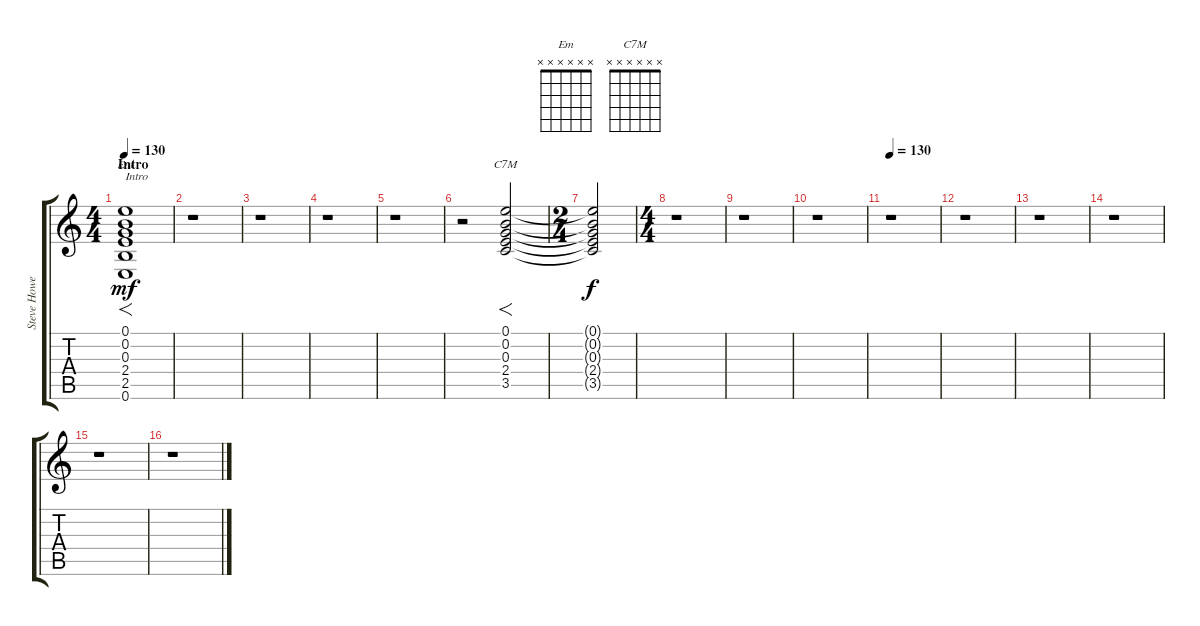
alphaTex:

\track ("Steve Howe 4" "Steve Howe") {instrument distortionguitar}
\staff {score tabs}
\tuning (E4 B3 G3 D3 A2 E2) {hide}
\chord ("Em" x x x x x x)
\chord ("C7M" x x x x x x)
\ts (4 4)
\section ("" "Intro")
\tempo 130
\clef g2
\ks c
(0.1 0.2 0.3 2.4 2.5 0.6).1{f ch "Em" txt "Intro" dy mf instrument distortionguitar} |
r.1 |
r.1 |
r.1 |
r.1 |
r.2 (0.1 0.2 0.3 2.4 3.5).2{f ch "C7M"} |
\ts (2 4)
(0.1{t} 0.2{t} 0.3{t} 2.4{t} 3.5{t}).2{dy f} |
\ts (4 4)
r.1 |
r.1 |
r.1 |
\tempo 130
r.1 |
r.1 |
r.1 |
r.1 |
r.1 |
r.1
